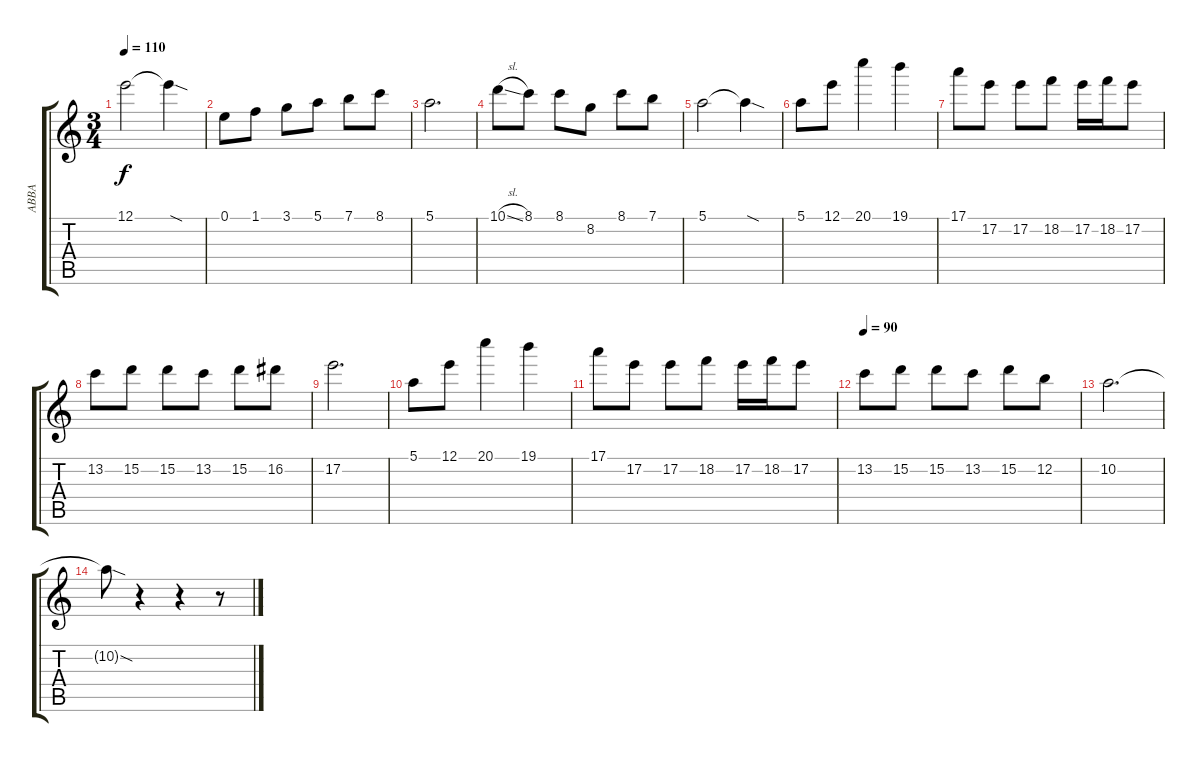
\track ("АВВА" "АВВА") {instrument electricguitarclean}
\staff {score tabs}
\tuning (E4 B3 G3 D3 A2 E2) {hide}
\ts (3 4)
\tempo 110
\clef g2
\ks c
12.1.2{dy f} 12.1{sod t}.4 |
0.1.8 1.1.8 3.1.8 5.1.8 7.1.8 8.1.8 |
5.1.2{d} |
10.1{sl}.8 8.1.8 8.1.8 8.2.8 8.1.8 7.1.8 |
5.1.2 5.1{sod t}.4 |
5.1.8 12.1.8 20.1.4 19.1.4 |
17.1.8 17.2.8 17.2.8 18.2.8 17.2.16 18.2.16 17.2.8 |
13.2.8 15.2.8 15.2.8 13.2.8 15.2.8 16.2.8 |
17.2.2{d} |
5.1.8 12.1.8 20.1.4 19.1.4 |
17.1.8 17.2.8 17.2.8 18.2.8 17.2.16 18.2.16 17.2.8 |
\tempo 90
13.2.8 15.2.8 15.2.8 13.2.8 15.2.8 12.2.8 |
10.2.2{d} |
10.2{sod t}.8 r.4 r.4 r.8
